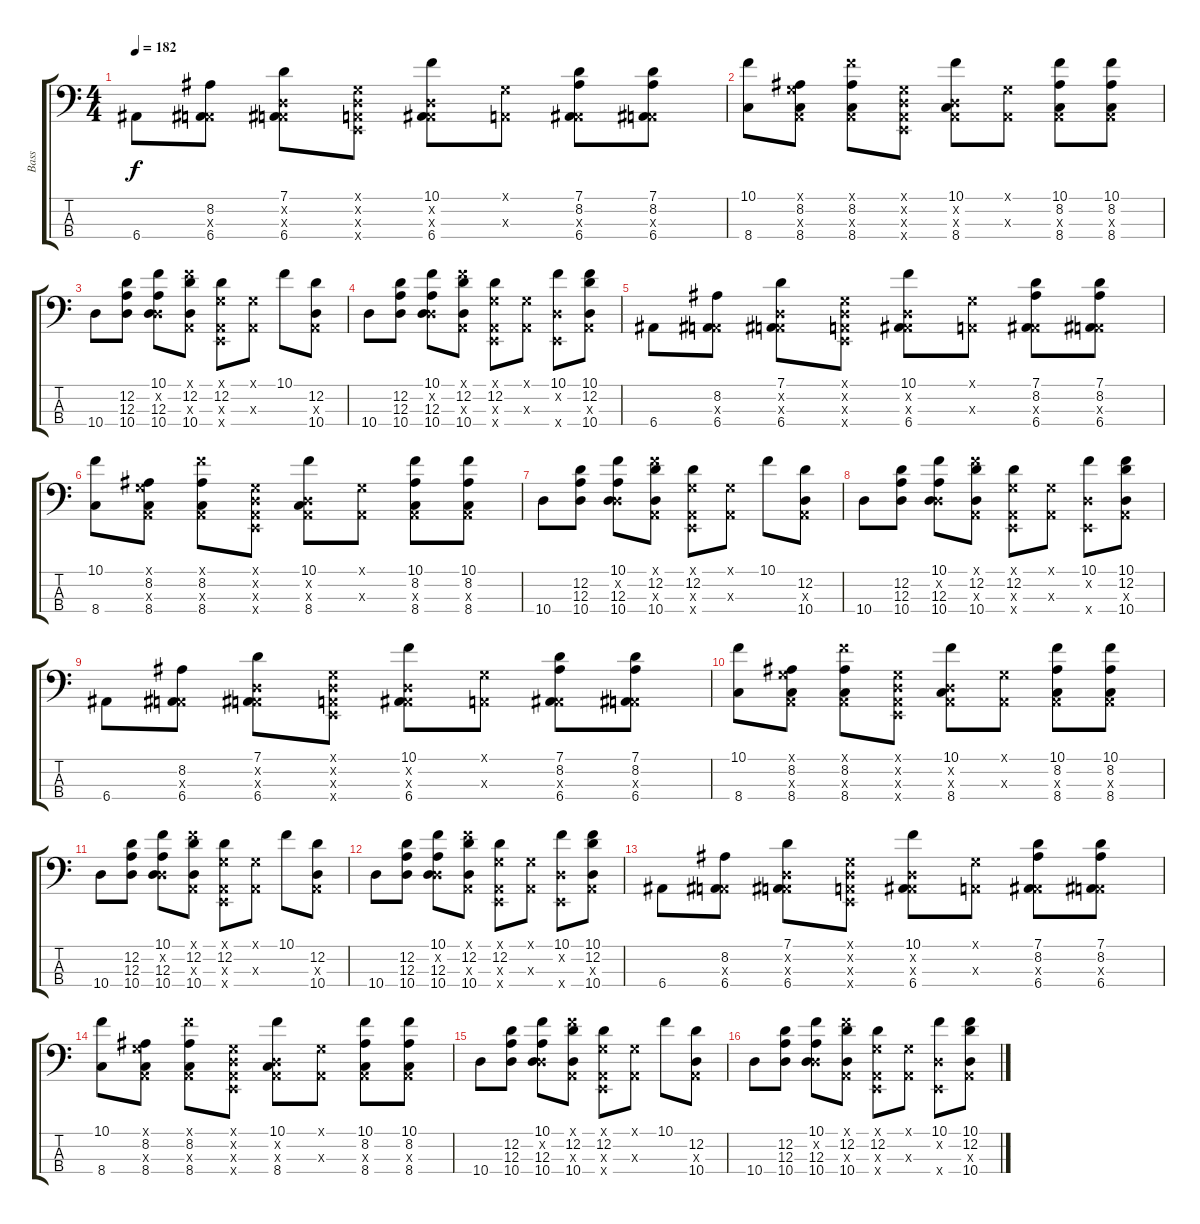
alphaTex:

\track ("Bass" "Bass") {instrument electricbassfinger}
\staff {score tabs}
\tuning (G2 D2 A1 E1) {hide}
\ts (4 4)
\tempo 182
\clef f4
\ks c
6.4.8{dy f} (8.2 0.3{x} 6.4).8 (7.1 0.2{x} 0.3{x} 6.4).8 (0.1{x} 0.2{x} 0.3{x} 0.4{x}).8 (10.1 0.2{x} 0.3{x} 6.4).8 (0.1{x} 0.3{x}).8 (7.1 8.2 0.3{x} 6.4).8 (7.1 8.2 0.3{x} 6.4).8 |
(10.1 8.4).8 (0.1{x} 8.2 0.3{x} 8.4).8 (10.1{x} 8.2 0.3{x} 8.4).8 (0.1{x} 0.2{x} 0.3{x} 0.4{x}).8 (10.1 0.2{x} 0.3{x} 8.4).8 (0.1{x} 0.3{x}).8 (10.1 8.2 0.3{x} 8.4).8 (10.1 8.2 0.3{x} 8.4).8 |
10.4.8 (12.2 12.3 10.4).8 (10.1 0.2{x} 12.3 10.4).8 (10.1{x} 12.2 0.3{x} 10.4).8 (0.1{x} 12.2 0.3{x} 0.4{x}).8 (0.1{x} 0.3{x}).8 10.1.8 (12.2 0.3{x} 10.4).8 |
10.4.8 (12.2 12.3 10.4).8 (10.1 0.2{x} 12.3 10.4).8 (10.1{x} 12.2 0.3{x} 10.4).8 (0.1{x} 12.2 0.3{x} 0.4{x}).8 (0.1{x} 0.3{x}).8 (10.1 0.2{x} 0.4{x}).8 (10.1 12.2 0.3{x} 10.4).8 |
6.4.8 (8.2 0.3{x} 6.4).8 (7.1 0.2{x} 0.3{x} 6.4).8 (0.1{x} 0.2{x} 0.3{x} 0.4{x}).8 (10.1 0.2{x} 0.3{x} 6.4).8 (0.1{x} 0.3{x}).8 (7.1 8.2 0.3{x} 6.4).8 (7.1 8.2 0.3{x} 6.4).8 |
(10.1 8.4).8 (0.1{x} 8.2 0.3{x} 8.4).8 (10.1{x} 8.2 0.3{x} 8.4).8 (0.1{x} 0.2{x} 0.3{x} 0.4{x}).8 (10.1 0.2{x} 0.3{x} 8.4).8 (0.1{x} 0.3{x}).8 (10.1 8.2 0.3{x} 8.4).8 (10.1 8.2 0.3{x} 8.4).8 |
10.4.8 (12.2 12.3 10.4).8 (10.1 0.2{x} 12.3 10.4).8 (10.1{x} 12.2 0.3{x} 10.4).8 (0.1{x} 12.2 0.3{x} 0.4{x}).8 (0.1{x} 0.3{x}).8 10.1.8 (12.2 0.3{x} 10.4).8 |
10.4.8 (12.2 12.3 10.4).8 (10.1 0.2{x} 12.3 10.4).8 (10.1{x} 12.2 0.3{x} 10.4).8 (0.1{x} 12.2 0.3{x} 0.4{x}).8 (0.1{x} 0.3{x}).8 (10.1 0.2{x} 0.4{x}).8 (10.1 12.2 0.3{x} 10.4).8 |
6.4.8 (8.2 0.3{x} 6.4).8 (7.1 0.2{x} 0.3{x} 6.4).8 (0.1{x} 0.2{x} 0.3{x} 0.4{x}).8 (10.1 0.2{x} 0.3{x} 6.4).8 (0.1{x} 0.3{x}).8 (7.1 8.2 0.3{x} 6.4).8 (7.1 8.2 0.3{x} 6.4).8 |
(10.1 8.4).8 (0.1{x} 8.2 0.3{x} 8.4).8 (10.1{x} 8.2 0.3{x} 8.4).8 (0.1{x} 0.2{x} 0.3{x} 0.4{x}).8 (10.1 0.2{x} 0.3{x} 8.4).8 (0.1{x} 0.3{x}).8 (10.1 8.2 0.3{x} 8.4).8 (10.1 8.2 0.3{x} 8.4).8 |
10.4.8 (12.2 12.3 10.4).8 (10.1 0.2{x} 12.3 10.4).8 (10.1{x} 12.2 0.3{x} 10.4).8 (0.1{x} 12.2 0.3{x} 0.4{x}).8 (0.1{x} 0.3{x}).8 10.1.8 (12.2 0.3{x} 10.4).8 |
10.4.8 (12.2 12.3 10.4).8 (10.1 0.2{x} 12.3 10.4).8 (10.1{x} 12.2 0.3{x} 10.4).8 (0.1{x} 12.2 0.3{x} 0.4{x}).8 (0.1{x} 0.3{x}).8 (10.1 0.2{x} 0.4{x}).8 (10.1 12.2 0.3{x} 10.4).8 |
6.4.8 (8.2 0.3{x} 6.4).8 (7.1 0.2{x} 0.3{x} 6.4).8 (0.1{x} 0.2{x} 0.3{x} 0.4{x}).8 (10.1 0.2{x} 0.3{x} 6.4).8 (0.1{x} 0.3{x}).8 (7.1 8.2 0.3{x} 6.4).8 (7.1 8.2 0.3{x} 6.4).8 |
(10.1 8.4).8 (0.1{x} 8.2 0.3{x} 8.4).8 (10.1{x} 8.2 0.3{x} 8.4).8 (0.1{x} 0.2{x} 0.3{x} 0.4{x}).8 (10.1 0.2{x} 0.3{x} 8.4).8 (0.1{x} 0.3{x}).8 (10.1 8.2 0.3{x} 8.4).8 (10.1 8.2 0.3{x} 8.4).8 |
10.4.8 (12.2 12.3 10.4).8 (10.1 0.2{x} 12.3 10.4).8 (10.1{x} 12.2 0.3{x} 10.4).8 (0.1{x} 12.2 0.3{x} 0.4{x}).8 (0.1{x} 0.3{x}).8 10.1.8 (12.2 0.3{x} 10.4).8 |
10.4.8 (12.2 12.3 10.4).8 (10.1 0.2{x} 12.3 10.4).8 (10.1{x} 12.2 0.3{x} 10.4).8 (0.1{x} 12.2 0.3{x} 0.4{x}).8 (0.1{x} 0.3{x}).8 (10.1 0.2{x} 0.4{x}).8 (10.1 12.2 0.3{x} 10.4).8
